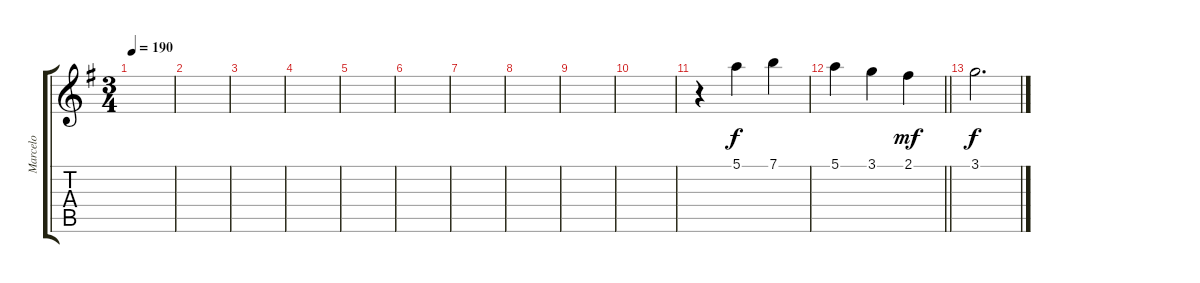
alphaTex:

\track ("Marcelo" "Marcelo") {instrument brightacousticpiano}
\staff {score tabs}
\tuning (E5 B4 G4 D4 A3 E3) {hide}
\ts (3 4)
\tempo 190
\clef g2
\ks g
|
|
|
|
|
|
|
|
|
|
r.4 5.1.4 7.1.4 |
\barLineRight lightlight
5.1.4 3.1.4{dy f} 2.1.4{dy mf} |
3.1.2{d dy f}
